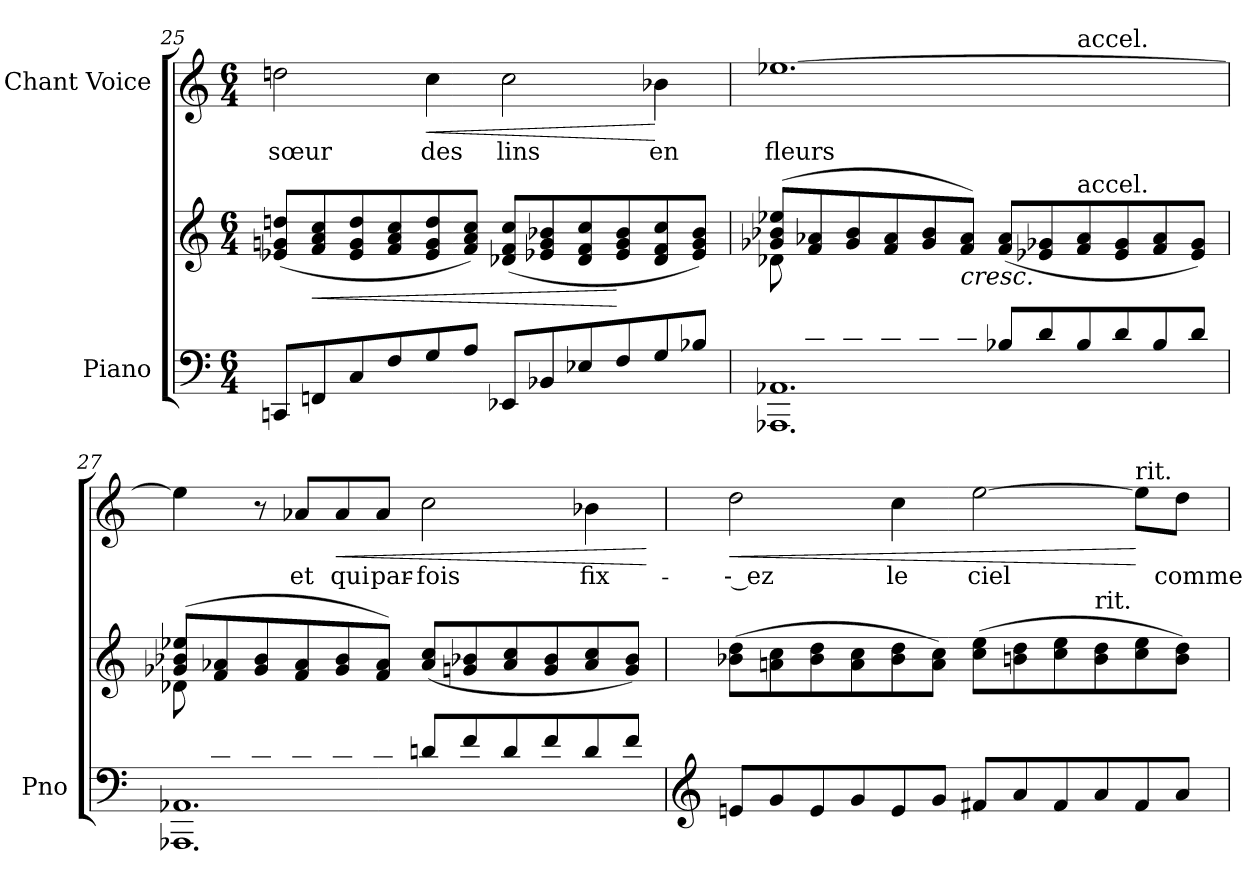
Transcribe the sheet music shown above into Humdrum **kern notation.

**kern	**kern	**dynam	**kern	**text	**dynam
*part2	*part2	*part2	*part1	*part1	*part1
*staff3	*staff2	*staff2/3	*staff1	*staff1	*staff1
*I"Piano	*	*	*I"Chant Voice	*	*
*I'Pno	*	*	*	*	*
*clefF4	*clefG2	*	*clefG2	*	*
*k[]	*k[]	*	*k[]	*	*
*M6/4	*M6/4	*	*M6/4	*	*
=25	=25	=25	=25	=25	=25
8CCn/L	(8e-X/ 8gn/ 8ddn/L	.	2ddn\	sœur	.
!	!	!LO:HP:b	!	!	!
8FFn/	8f/ 8a/ 8cc/	<	.	.	.
8C/	8e-/ 8g/ 8dd/	.	.	.	.
8F/	8f/ 8a/ 8cc/	.	.	.	.
!	!	!	!	!	!LO:HP:b
8G/	8e-/ 8g/ 8dd/	.	4cc\	des	<
8A/J	8f/ 8a/ 8cc/J)	.	.	.	.
8EE-X/L	(8d-X/ 8f/ 8cc/L	.	2cc\	lins	.
8BB-X/	8e-X/ 8g/ 8b-X/	.	.	.	.
8E-X/	8d-/ 8f/ 8cc/	.	.	.	.
8F/	8e-/ 8g/ 8b-/	[	.	.	.
8G/	8d-/ 8f/ 8cc/	.	4b-X\	en	[
8B-X/J	8e-/ 8g/ 8b-/J)	.	.	.	.
=26	=26	=26	=26	=26	=26
*^	*^	*	*^	*	*
8ryy	1.AAA-X 1.AA-X	(>8g-X/ 8b-X/ 8ee-X/L	8d-X\L	.	[1.ee-X	4ryy	fleurs	.
8c/	.	8f/ 8a-X/	1ryy	.	.	.	.	.
8d-X/	.	8g-/ 8b-/	.	.	.	4ryy	.	.
8c/	.	8f/ 8a-/	.	.	.	.	.	.
8d-/	.	8g-/ 8b-/	.	.	.	4ryy	.	.
!	!	!LO:TX:b:i:t=cresc.	!	!	!	!	!	!
8c/J	.	8f/ 8a-/J)	.	.	.	.	.	.
8B-X/L	.	(>8f/ 8a-/L	.	.	.	4ryy	.	.
8d-/	.	8e-X/ 8g-X/	.	.	.	.	.	.
!	!	!	!	!	!	!LO:TX:a:t=accel.	!	!
!	!	!LO:TX:a:t=accel.	!	!	!	!	!	!
8B-/	.	8f/ 8a-/	.	.	.	4ryy	.	.
8d-/	.	8e-/ 8g-/	4.ryy	.	.	.	.	.
8B-/	.	8f/ 8a-/	.	.	.	4ryy	.	.
8d-/J	.	8e-/ 8g-/J)	.	.	.	.	.	.
*	*	*	*	*	*v	*v	*	*
=27	=27	=27	=27	=27	=27	=27	=27
8ryy	1.AAA-X 1.AA-X	(>8g-X/ 8b-X/ 8ee-X/L	8d-X\L	.	4ee-\]	.	.
8c/	.	8f/ 8a-X/	1ryy	.	.	.	.
8d-X/	.	8g-/ 8b-/	.	.	8r	.	.
8c/	.	8f/ 8a-/	.	.	8a-X/L	et	.
!	!	!	!	!	!	!	!LO:HP:b
8d-/	.	8g-/ 8b-/	.	.	8a-/	qui	<
8c/J	.	8f/ 8a-/J)	.	.	8a-/J	par-	.
8dn/L	.	(>8a-/ 8cc/L	.	.	2cc\	-fois	.
8f/	.	8gn/ 8b-X/	.	.	.	.	.
8d/	.	8a-/ 8cc/	.	.	.	.	.
8f/	.	8g/ 8b-/	4.ryy	.	.	.	.
8d/	.	8a-/ 8cc/	.	.	4b-X\	fix-	.
8f/J	.	8g/ 8b-/J)	.	.	.	.	.
*v	*v	*	*	*	*	*	*
*	*v	*v	*	*	*	*
.	.	.	.	.	[
=28	=28	=28	=28	=28	=28
*clefG2	*	*	*	*	*
!	!	!	!	!	!LO:HP:b
8en/L	(>8b-X\ 8dd\L	.	2dd\	-- ez	<
8g/	8an\ 8cc\	.	.	.	.
8e/	8b-\ 8dd\	.	.	.	.
8g/	8a\ 8cc\	.	.	.	.
8e/	8b-\ 8dd\	.	4cc\	le	.
8g/J	8a\ 8cc\J)	.	.	.	.
8f#X/L	(>8cc\ 8ee\L	.	[2ee\	ciel	.
8a/	8bn\ 8dd\	.	.	.	.
8f#/	8cc\ 8ee\	.	.	.	.
!	!LO:TX:a:t=rit.	!	!	!	!
8a/	8b\ 8dd\	.	.	.	.
!	!	!	!LO:TX:a:t=rit.	!	!
8f#/	8cc\ 8ee\	.	8ee\L]	.	[
8a/J	8b\ 8dd\J)	.	8dd\J	comme	.
=	=	=	=	=	=
*-	*-	*-	*-	*-	*-
